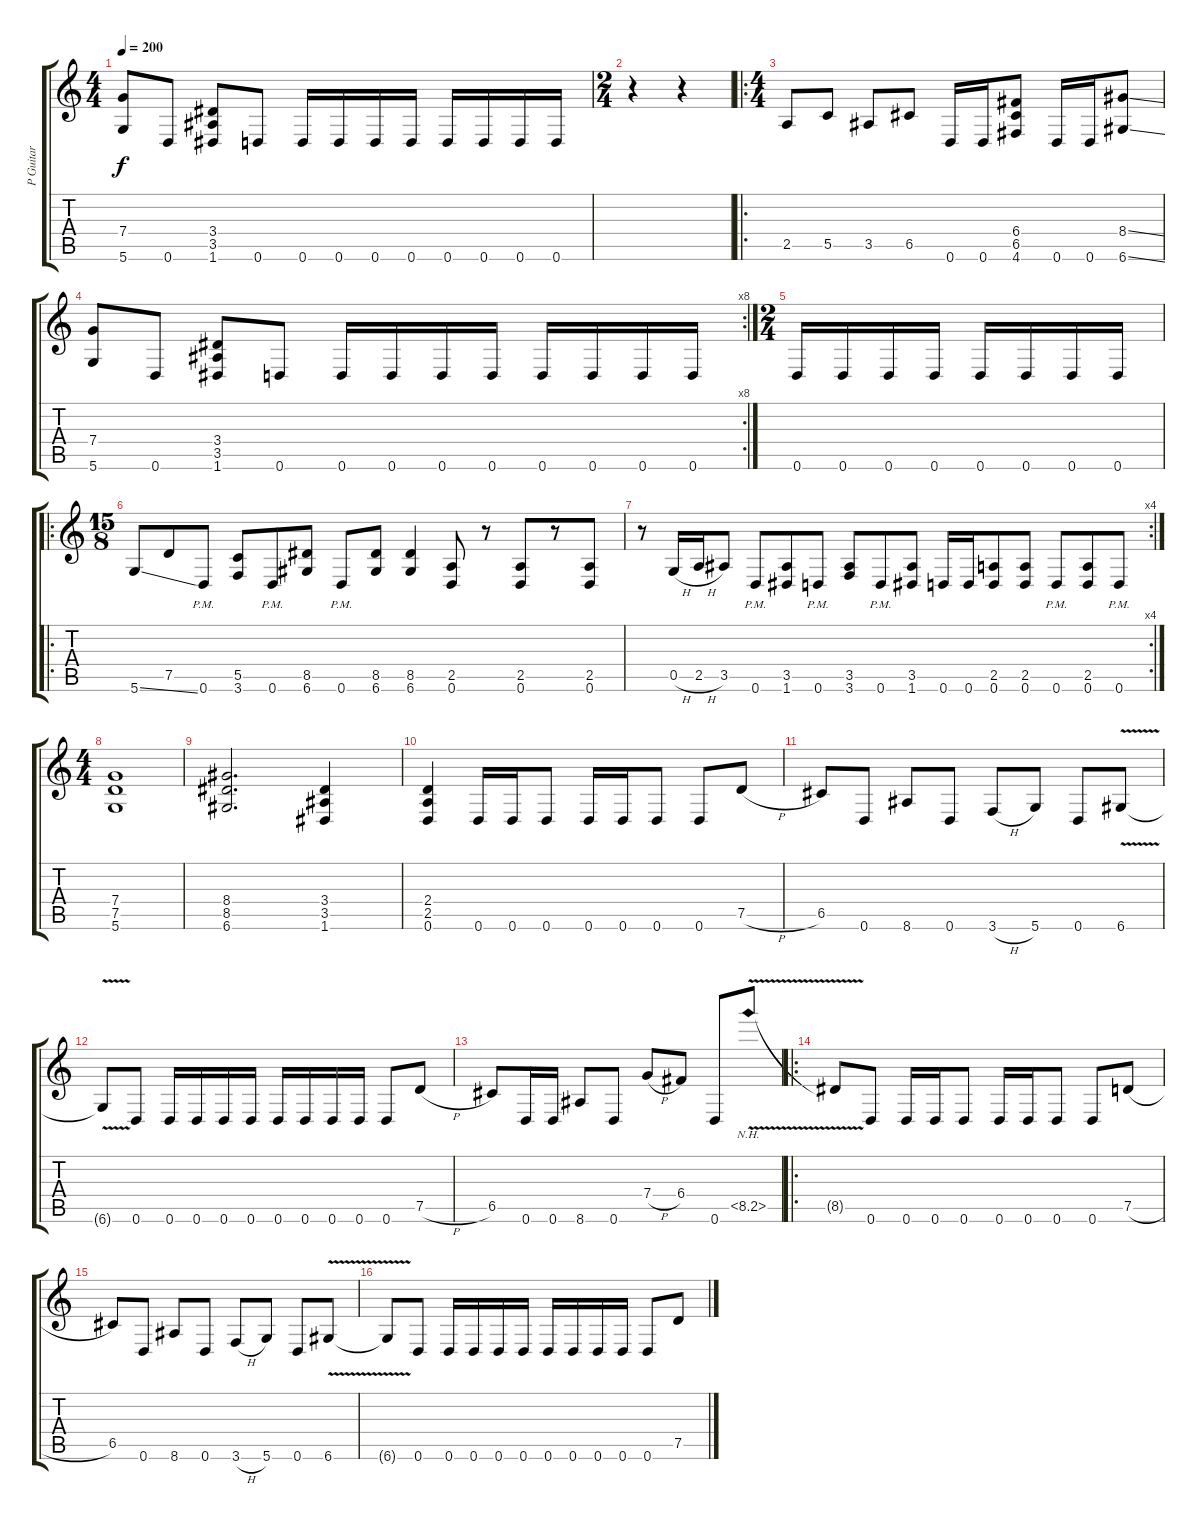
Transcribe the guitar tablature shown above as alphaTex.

\track ("P Guitar" "P Guitar") {instrument distortionguitar}
\staff {score tabs}
\tuning (D4 A3 F3 C3 G2 D2) {hide}
\ts (4 4)
\tempo 200
\clef g2
\ks c
(7.4 5.6).8{dy f} 0.6.8 (3.4 3.5 1.6).8 0.6.8 0.6.16 0.6.16 0.6.16 0.6.16 0.6.16 0.6.16 0.6.16 0.6.16 |
\ts (2 4)
r.4 r.4 |
\ro
\ts (4 4)
2.5.8 5.5.8 3.5.8 6.5.8 0.6.16 0.6.16 (6.4 6.5 4.6).8 0.6.16 0.6.16 (8.4{ss} 6.6{ss}).8 |
\rc 8
(7.4 5.6).8 0.6.8 (3.4 3.5 1.6).8 0.6.8 0.6.16 0.6.16 0.6.16 0.6.16 0.6.16 0.6.16 0.6.16 0.6.16 |
\ts (2 4)
0.6.16 0.6.16 0.6.16 0.6.16 0.6.16 0.6.16 0.6.16 0.6.16 |
\ro
\ts (15 8)
5.6{ss}.8 7.5.8 0.6{pm}.8 (5.5 3.6).8 0.6{pm}.8 (8.5 6.6).8 0.6{pm}.8 (8.5 6.6).8 (8.5 6.6).4 (2.5 0.6).8 r.8 (2.5 0.6).8 r.8 (2.5 0.6).8 |
\rc 4
r.8 0.5{h}.16 2.5{h}.16 3.5.8 0.6{pm}.8 (3.5 1.6).8 0.6{pm}.8 (3.5 3.6).8 0.6{pm}.8 (3.5 1.6).8 0.6.16 0.6.16 (2.5 0.6).8 (2.5 0.6).8 0.6{pm}.8 (2.5 0.6).8 0.6{pm}.8 |
\ts (4 4)
(7.4 7.5 5.6).1 |
(8.4 8.5 6.6).2{d} (3.4 3.5 1.6).4 |
(2.4 2.5 0.6).4 0.6.16 0.6.16 0.6.8 0.6.16 0.6.16 0.6.8 0.6.8 7.5{h}.8 |
6.5.8 0.6.8 8.6.8 0.6.8 3.6{h}.8 5.6.8 0.6.8 6.6{v}.8 |
6.6{t}.8 0.6.8 0.6.16 0.6.16 0.6.16 0.6.16 0.6.16 0.6.16 0.6.16 0.6.16 0.6.8 7.5{h}.8 |
6.5.8 0.6.16 0.6.16 8.6.8 0.6.8 7.4{h}.8 6.4.8 0.6.8 8.5{nh v}.8 |
\ro
8.5{t}.8 0.6.8 0.6.16 0.6.16 0.6.8 0.6.16 0.6.16 0.6.8 0.6.8 7.5{h}.8 |
6.5.8 0.6.8 8.6.8 0.6.8 3.6{h}.8 5.6.8 0.6.8 6.6{v}.8 |
6.6{t}.8 0.6.8 0.6.16 0.6.16 0.6.16 0.6.16 0.6.16 0.6.16 0.6.16 0.6.16 0.6.8 7.5{h}.8
